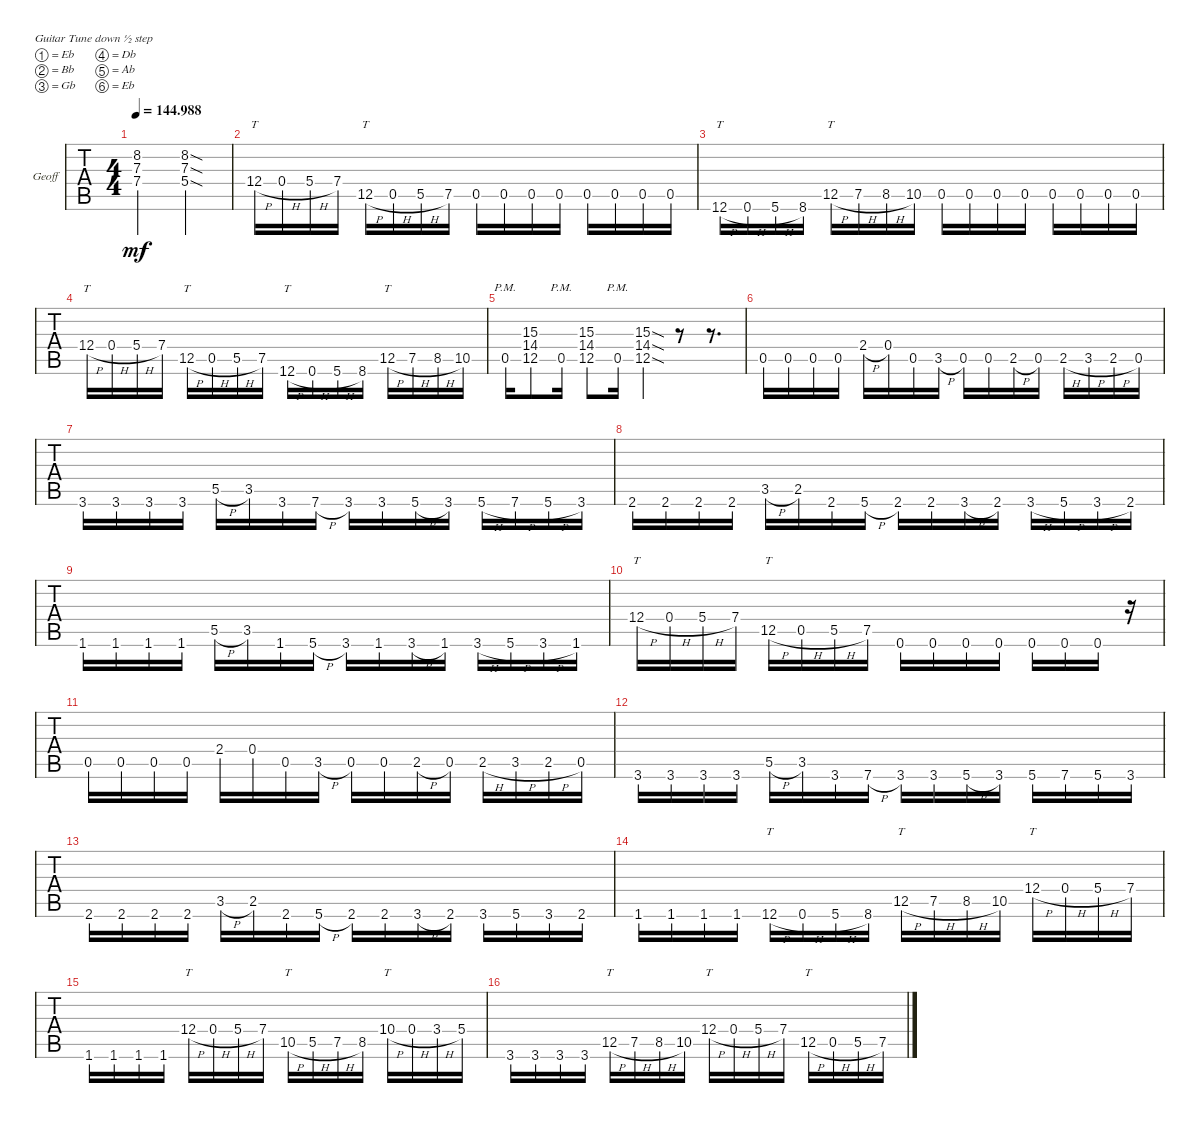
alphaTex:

\defaultSystemsLayout 4
\bracketExtendMode groupsimilarinstruments
\firstSystemTrackNameOrientation horizontal
\otherSystemsTrackNameOrientation horizontal
\track ("Geoff" "Geoff") {instrument acousticguitarsteel}
\staff {tabs}
\tuning (Eb4 Bb3 Gb3 Db3 Ab2 Eb2)
\ts (4 4)
\tempo
144.988
\accidentals auto
\clef g2
\ottava regular
\simile none
\ks c
(7.4 7.3 8.2).2{dy mf} (8.2{sod} 5.4{sod} 7.3{sod}).2 |
12.4{h}.16{tt} 0.4{h}.16 5.4{h}.16 7.4.16 12.5{h}.16{tt} 0.5{h}.16 5.5{h}.16 7.5.16 0.5.16 0.5.16 0.5.16 0.5.16 0.5.16 0.5.16 0.5.16 0.5.16 |
12.6{h}.16{tt} 0.6{h}.16 5.6{h}.16 8.6.16 12.5{h}.16{tt} 7.5{h}.16 8.5{h}.16 10.5.16 0.5.16 0.5.16 0.5.16 0.5.16 0.5.16 0.5.16 0.5.16 0.5.16 |
12.4{h}.16{tt} 0.4{h}.16 5.4{h}.16 7.4.16 12.5{h}.16{tt} 0.5{h}.16 5.5{h}.16 7.5.16 12.6{h}.16{tt} 0.6{h}.16 5.6{h}.16 8.6.16 12.5{h}.16{tt} 7.5{h}.16 8.5{h}.16 10.5.16 |
0.5{pm}.16 (12.5 14.4 15.3).8 0.5{pm}.16 (12.5 14.4 15.3).8 0.5{pm}.16 (12.5{sod} 14.4{sod} 15.3{sod}).4 r.8 r.8{d} |
0.5.16 0.5.16 0.5.16 0.5.16 2.4{h}.16 0.4.16 0.5.16 3.5{h}.16 0.5.16 0.5.16 2.5{h}.16 0.5.16 2.5{h}.16 3.5{h}.16 2.5{h}.16 0.5.16 |
3.6.16 3.6.16 3.6.16 3.6.16 5.5{h}.16 3.5.16 3.6.16 7.6{h}.16 3.6.16 3.6.16 5.6{h}.16 3.6.16 5.6{h}.16 7.6{h}.16 5.6{h}.16 3.6.16 |
2.6.16 2.6.16 2.6.16 2.6.16 3.5{h}.16 2.5.16 2.6.16 5.6{h}.16 2.6.16 2.6.16 3.6{h}.16 2.6.16 3.6{h}.16 5.6{h}.16 3.6{h}.16 2.6.16 |
1.6.16 1.6.16 1.6.16 1.6.16 5.5{h}.16 3.5.16 1.6.16 5.6{h}.16 3.6.16 1.6.16 3.6{h}.16 1.6.16 3.6{h}.16 5.6{h}.16 3.6{h}.16 1.6.16 |
12.4{h}.16{tt} 0.4{h}.16 5.4{h}.16 7.4.16 12.5{h}.16{tt} 0.5{h}.16 5.5{h}.16 7.5.16 0.6.16 0.6.16 0.6.16 0.6.16 0.6.16 0.6.16 0.6.16 r.16 |
0.5.16 0.5.16 0.5.16 0.5.16 2.4.16 0.4.16 0.5.16 3.5{h}.16 0.5.16 0.5.16 2.5{h}.16 0.5.16 2.5{h}.16 3.5{h}.16 2.5{h}.16 0.5.16 |
3.6.16 3.6.16 3.6.16 3.6.16 5.5{h}.16 3.5.16 3.6.16 7.6{h}.16 3.6.16 3.6.16 5.6{h}.16 3.6.16 5.6.16 7.6.16 5.6.16 3.6.16 |
2.6.16 2.6.16 2.6.16 2.6.16 3.5{h}.16 2.5.16 2.6.16 5.6{h}.16 2.6.16 2.6.16 3.6{h}.16 2.6.16 3.6.16 5.6.16 3.6.16 2.6.16 |
1.6.16 1.6.16 1.6.16 1.6.16 12.6{h}.16{tt} 0.6{h}.16 5.6{h}.16 8.6.16 12.5{h}.16{tt} 7.5{h}.16 8.5{h}.16 10.5.16 12.4{h}.16{tt} 0.4{h}.16 5.4{h}.16 7.4.16 |
1.6.16 1.6.16 1.6.16 1.6.16 12.4{h}.16{tt} 0.4{h}.16 5.4{h}.16 7.4.16 10.5{h}.16{tt} 5.5{h}.16 7.5{h}.16 8.5.16 10.4{h}.16{tt} 0.4{h}.16 3.4{h}.16 5.4.16 |
3.6.16 3.6.16 3.6.16 3.6.16 12.5{h}.16{tt} 7.5{h}.16 8.5{h}.16 10.5.16 12.4{h}.16{tt} 0.4{h}.16 5.4{h}.16 7.4.16 12.5{h}.16{tt} 0.5{h}.16 5.5{h}.16 7.5.16
